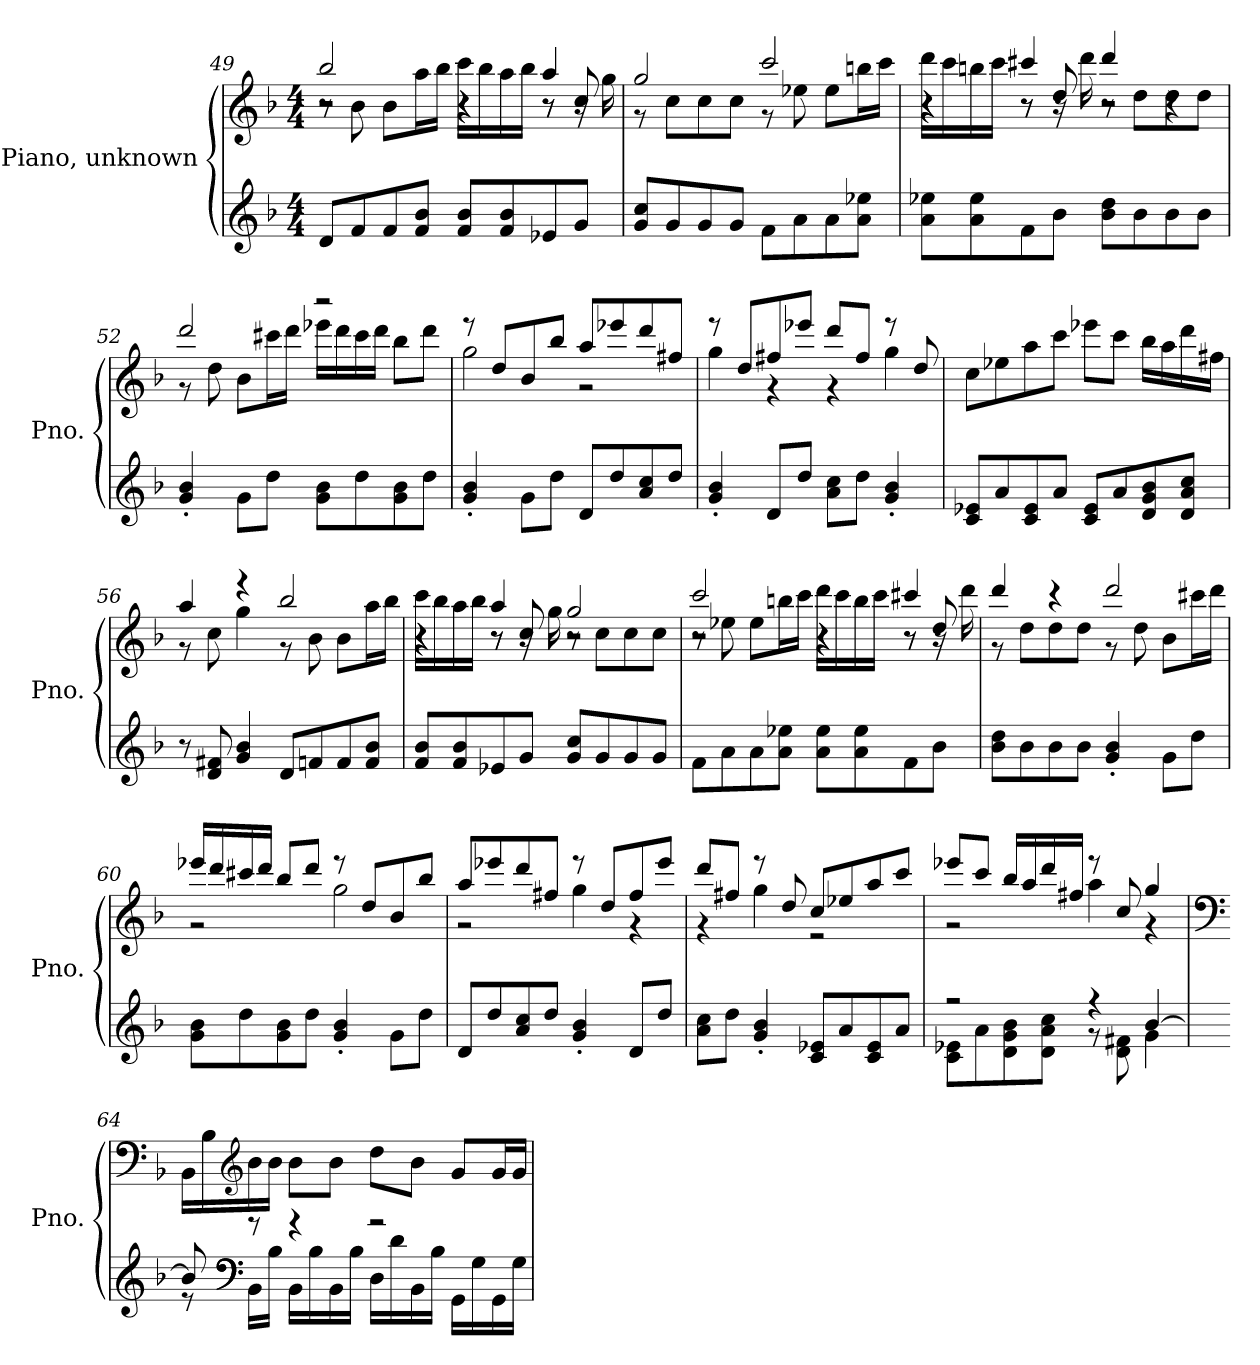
**kern	**kern
*part1	*part1
*staff2	*staff1
*I"Piano, unknown	*
*I'Pno.	*
*clefG2	*clefG2
*k[b-]	*k[b-]
*M4/4	*M4/4
=49	=49
*	*^
*	*	*^
8d/L	2bb-/	8r	2r
8f/	.	8b-\	.
8f/	.	8b-\L	.
8f/ 8b-/J	.	16aa\L	.
.	.	16bb-\JJ	.
8f/ 8b-/L	4r	16ccc\LL	4r
.	.	16bb-\	.
8f/ 8b-/	.	16aa\	.
.	.	16bb-\JJ	.
8e-X/	4aa/	8r	8r
8g/J	.	16r	8cc/
.	.	16gg\	.
*	*	*v	*v
=50	=50	=50
8g/ 8cc/L	2gg/	8r
8g/	.	8cc\L
8g/	.	8cc\
8g/J	.	8cc\J
8f\L	2ccc/	8r
8a\	.	8ee-X\
8a\	.	8ee-\L
8a\ 8ee-X\J	.	16bbn\L
.	.	16ccc\JJ
!!LO:LB:g=z
=51	=51	=51
*	*	*^
8a\ 8ee-X\L	4r	16ddd\LL	4r
.	.	16ccc\	.
8a\ 8ee-\	.	16bbn\	.
.	.	16ccc\JJ	.
8f\	4ccc#X/	8r	8r
8b-\J	.	16r	8dd/
.	.	16ddd\	.
8b-\ 8dd\L	4ddd/	8r	2r
8b-\	.	8dd\L	.
8b-\	4r	8dd\	.
8b-\J	.	8dd\J	.
*	*	*v	*v
=52	=52	=52
4g/' 4b-/'	2ddd/	8r
.	.	8dd\
8g\L	.	8b-\L
8dd\J	.	16ccc#X\L
.	.	16ddd\JJ
8g\ 8b-\L	2r	16eee-X\LL
.	.	16ddd\
8dd\	.	16ccc#\
.	.	16ddd\JJ
8g\ 8b-\	.	8bb-\L
8dd\J	.	8ddd\J
=53	=53	=53
4g/' 4b-/'	8r	2gg\
.	8dd/L	.
8g\L	8b-/	.
8dd\J	8bb-/J	.
8d/L	8aa/L	2r
8dd/	8eee-X/	.
8a/ 8cc/	8ddd/	.
8dd/J	8ff#X/J	.
!!LO:LB:g=z	!!
=54	=54	=54
4g/' 4b-/'	8r	4gg\
.	8dd/L	.
8d/L	8ff#X/	4r
8dd/J	8eee-X/J	.
8a\ 8cc\L	8ddd/L	4r
8dd\J	8ff#/J	.
4g/' 4b-/'	8r	4gg\
.	8dd/	.
*	*v	*v
=55	=55
8c/ 8e-X/L	8cc\L
8a/	8ee-X\
8c/ 8e-/	8aa\
8a/J	8ccc\J
8c/ 8e-/L	8eee-X\L
8a/	8ccc\J
8d/ 8g/ 8b-/	16bb-\LL
.	16aa\
8d/ 8a/ 8cc/J	16ddd\
.	16ff#X\JJ
=56	=56
*	*^
8r	4aa/	8r
8d/ 8f#X/	.	8cc\
4g/ 4b-/	4r	4gg\
8d/L	2bb-/	8r
8fn/	.	8b-\
8f/	.	8b-\L
8f/ 8b-/J	.	16aa\L
.	.	16bb-\JJ
!!LO:LB:g=z
=57	=57	=57
*	*	*^
8f/ 8b-/L	4r	16ccc\LL	4r
.	.	16bb-\	.
8f/ 8b-/	.	16aa\	.
.	.	16bb-\JJ	.
8e-X/	4aa/	8r	8r
8g/J	.	16r	8cc/
.	.	16gg\	.
8g/ 8cc/L	2gg/	8r	2r
8g/	.	8cc\L	.
8g/	.	8cc\	.
8g/J	.	8cc\J	.
=58	=58	=58	=58
8f\L	2ccc/	8r	2r
8a\	.	8ee-X\	.
8a\	.	8ee-\L	.
8a\ 8ee-X\J	.	16bbn\L	.
.	.	16ccc\JJ	.
8a\ 8ee-\L	4r	16ddd\LL	4r
.	.	16ccc\	.
8a\ 8ee-\	.	16bb\	.
.	.	16ccc\JJ	.
8f\	4ccc#X/	8r	8r
8b-\J	.	16r	8dd/
.	.	16ddd\	.
*	*	*v	*v
=59	=59	=59
8b-\ 8dd\L	4ddd/	8r
8b-\	.	8dd\L
8b-\	4r	8dd\
8b-\J	.	8dd\J
4g/' 4b-/'	2ddd/	8r
.	.	8dd\
8g\L	.	8b-\L
8dd\J	.	16ccc#X\L
.	.	16ddd\JJ
!!LO:LB:g=z	!!
=60	=60	=60
8g\ 8b-\L	16eee-X/LL	2r
.	16ddd/	.
8dd\	16ccc#X/	.
.	16ddd/JJ	.
8g\ 8b-\	8bb-/L	.
8dd\J	8ddd/J	.
4g/' 4b-/'	8r	2gg\
.	8dd/L	.
8g\L	8b-/	.
8dd\J	8bb-/J	.
=61	=61	=61
8d/L	8aa/L	2r
8dd/	8eee-X/	.
8a/ 8cc/	8ddd/	.
8dd/J	8ff#X/J	.
4g/' 4b-/'	8r	4gg\
.	8dd/L	.
8d/L	8ff#/	4r
8dd/J	8eee-/J	.
=62	=62	=62
8a\ 8cc\L	8ddd/L	4r
8dd\J	8ff#X/J	.
4g/' 4b-/'	8r	4gg\
.	8dd/	.
8c/ 8e-X/L	8cc/L	2r
8a/	8ee-X/	.
8c/ 8e-/	8aa/	.
8a/J	8ccc/J	.
!!LO:PB:g=z	!!
=63	=63	=63
*^	*	*
2r	8c\ 8e-X\L	8eee-X/L	2r
.	8a\	8ccc/J	.
.	8d\ 8g\ 8b-\	16bb-/LL	.
.	.	16aa/	.
.	8d\ 8a\ 8cc\J	16ddd/	.
.	.	16ff#X/JJ	.
4r	8r	8r	4aa\
.	8d\ 8f#X\	8cc/	.
[4b-/	4g\	4gg/	4r
*	*	*v	*v
=64	=64	=64
*	*	*clefF4
8b-/]	8r	16BB-\LL
.	.	16B-\
*clefF4	*	*clefG2
8r	16BB-\LL	16b-\
.	16B-\JJ	16b-\JJ
4r	16BB-\LL	8b-\L
.	16B-\	.
.	16BB-\	8b-\J
.	16B-\JJ	.
2r	16D\LL	8dd\L
.	16d\	.
.	16BB-\	8b-\J
.	16B-\JJ	.
.	16GG\LL	8g/L
.	16G\	.
.	16GG\	16g/L
.	16G\JJ	16g/JJ
*v	*v	*
=	=
*-	*-
